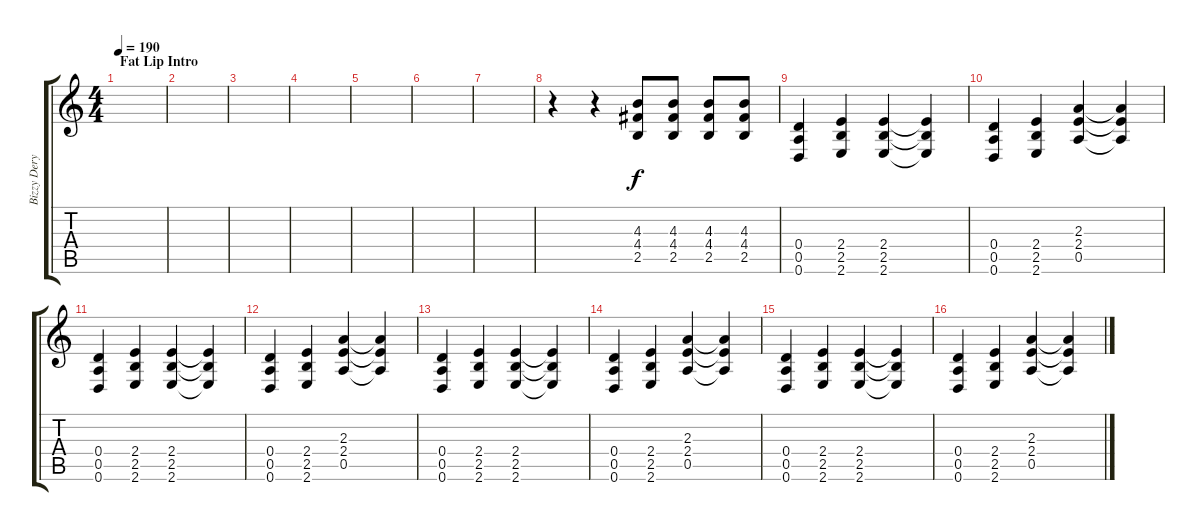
\track ("Bizzy Deryck" "Bizzy Dery") {instrument distortionguitar}
\staff {score tabs}
\tuning (E4 B3 G3 D3 A2 D2) {hide}
\ts (4 4)
\section ("" "Fat Lip Intro")
\tempo 190
\clef g2
\ks c
|
|
|
|
|
|
|
r.4 r.4 (4.3 4.4 2.5).8 (4.3 4.4 2.5).8 (4.3 4.4 2.5).8 (4.3 4.4 2.5).8 |
(0.4 0.5 0.6).4 (2.4 2.5 2.6).4 (2.4 2.5 2.6).4 (2.4{t} 2.5{t} 2.6{t}).4 |
(0.4 0.5 0.6).4 (2.4 2.5 2.6).4 (2.3 2.4 0.5).4 (2.3{t} 2.4{t} 0.5{t}).4 |
(0.4 0.5 0.6).4 (2.4 2.5 2.6).4 (2.4 2.5 2.6).4 (2.4{t} 2.5{t} 2.6{t}).4 |
(0.4 0.5 0.6).4 (2.4 2.5 2.6).4 (2.3 2.4 0.5).4 (2.3{t} 2.4{t} 0.5{t}).4 |
(0.4 0.5 0.6).4 (2.4 2.5 2.6).4 (2.4 2.5 2.6).4 (2.4{t} 2.5{t} 2.6{t}).4 |
(0.4 0.5 0.6).4 (2.4 2.5 2.6).4 (2.3 2.4 0.5).4 (2.3{t} 2.4{t} 0.5{t}).4 |
(0.4 0.5 0.6).4 (2.4 2.5 2.6).4 (2.4 2.5 2.6).4 (2.4{t} 2.5{t} 2.6{t}).4 |
(0.4 0.5 0.6).4 (2.4 2.5 2.6).4 (2.3 2.4 0.5).4 (2.3{t} 2.4{t} 0.5{t}).4
